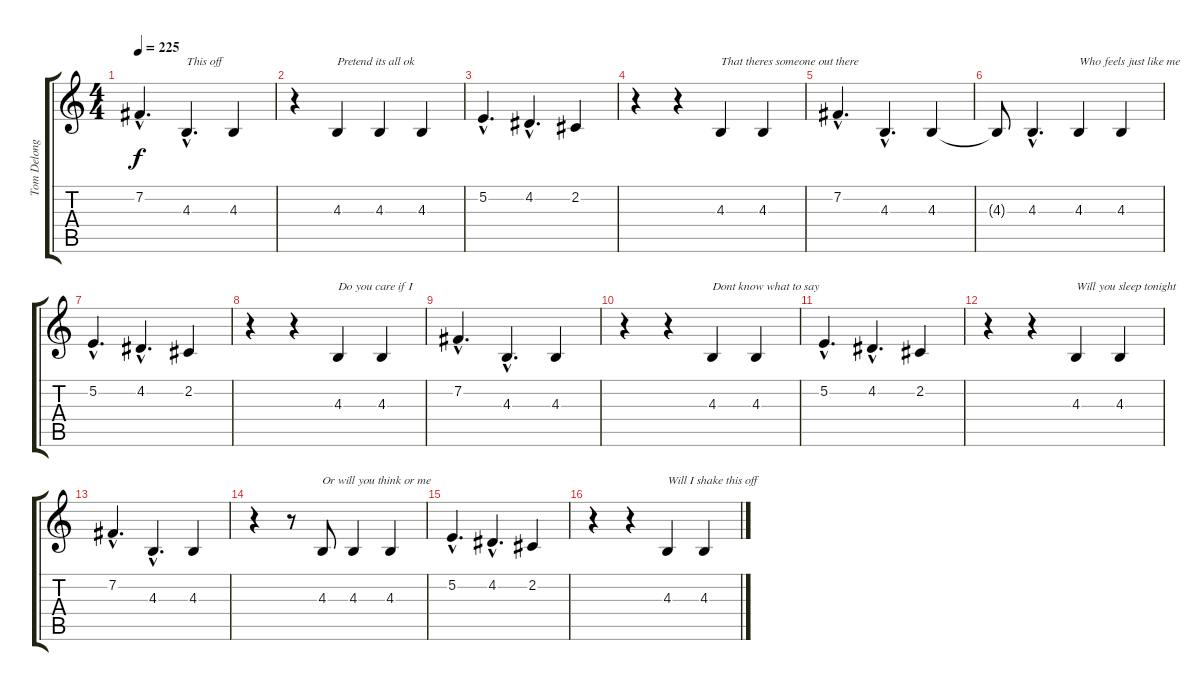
\track ("Tom Delonge (Voice)" "Tom Delong") {instrument altosax}
\staff {score tabs}
\tuning (E4 B3 G3 D3 A2 E2) {hide}
\ts (4 4)
\tempo 225
\clef g2
\ks c
7.2{hac}.4{d dy f} 4.3{hac}.4{d txt "This off"} 4.3.4 |
r.4 4.3.4{txt "Pretend its all ok"} 4.3.4 4.3.4 |
5.2{hac}.4{d} 4.2{hac}.4{d} 2.2.4 |
r.4 r.4 4.3.4{txt "That theres someone out there "} 4.3.4 |
7.2{hac}.4{d} 4.3{hac}.4{d} 4.3.4 |
4.3{t}.8 4.3{hac}.4{d} 4.3.4{txt "Who feels just like me"} 4.3.4 |
5.2{hac}.4{d} 4.2{hac}.4{d} 2.2.4 |
r.4 r.4 4.3.4{txt "Do you care if I"} 4.3.4 |
7.2{hac}.4{d} 4.3{hac}.4{d} 4.3.4 |
r.4 r.4 4.3.4{txt "Dont know what to say"} 4.3.4 |
5.2{hac}.4{d} 4.2{hac}.4{d} 2.2.4 |
r.4 r.4 4.3.4{txt "Will you sleep tonight"} 4.3.4 |
7.2{hac}.4{d} 4.3{hac}.4{d} 4.3.4 |
r.4 r.8 4.3.8{txt "Or will you think or me"} 4.3.4 4.3.4 |
5.2{hac}.4{d} 4.2{hac}.4{d} 2.2.4 |
r.4 r.4 4.3.4{txt "Will I shake this off "} 4.3.4
